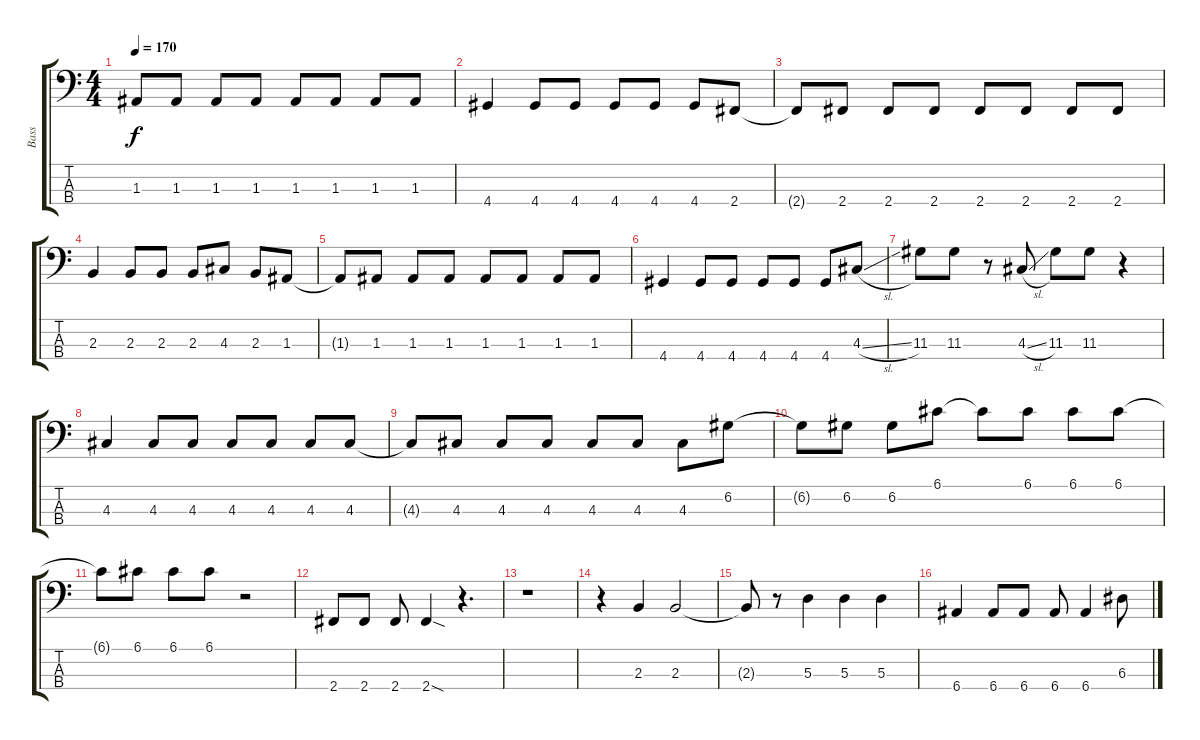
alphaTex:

\track ("Bass" "Bass") {instrument electricbasspick}
\staff {score tabs}
\tuning (G2 D2 A1 E1) {hide}
\ts (4 4)
\tempo 170
\clef f4
\ks c
1.3{t}.8{dy f} 1.3.8 1.3.8 1.3.8 1.3.8 1.3.8 1.3.8 1.3.8 |
4.4.4 4.4.8 4.4.8 4.4.8 4.4.8 4.4.8 2.4.8 |
2.4{t}.8 2.4.8 2.4.8 2.4.8 2.4.8 2.4.8 2.4.8 2.4.8 |
2.3.4 2.3.8 2.3.8 2.3.8 4.3.8 2.3.8 1.3.8 |
1.3{t}.8 1.3.8 1.3.8 1.3.8 1.3.8 1.3.8 1.3.8 1.3.8 |
4.4.4 4.4.8 4.4.8 4.4.8 4.4.8 4.4.8 4.3{sl}.8 |
11.3.8 11.3.8 r.8 4.3{sl}.8 11.3.8 11.3.8 r.4 |
4.3.4 4.3.8 4.3.8 4.3.8 4.3.8 4.3.8 4.3.8 |
4.3{t}.8 4.3.8 4.3.8 4.3.8 4.3.8 4.3.8 4.3.8 6.2.8 |
6.2{t}.8 6.2.8 6.2.8 6.1.8 6.1{t}.8 6.1.8 6.1.8 6.1.8 |
6.1{t}.8 6.1.8 6.1.8 6.1.8 r.2 |
2.4.8 2.4.8 2.4.8 2.4{sod}.4 r.4{d} |
r.1 |
r.4 2.3.4 2.3.2 |
2.3{t}.8 r.8 5.3.4 5.3.4 5.3.4 |
6.4.4 6.4.8 6.4.8 6.4.8 6.4.4 6.3.8
